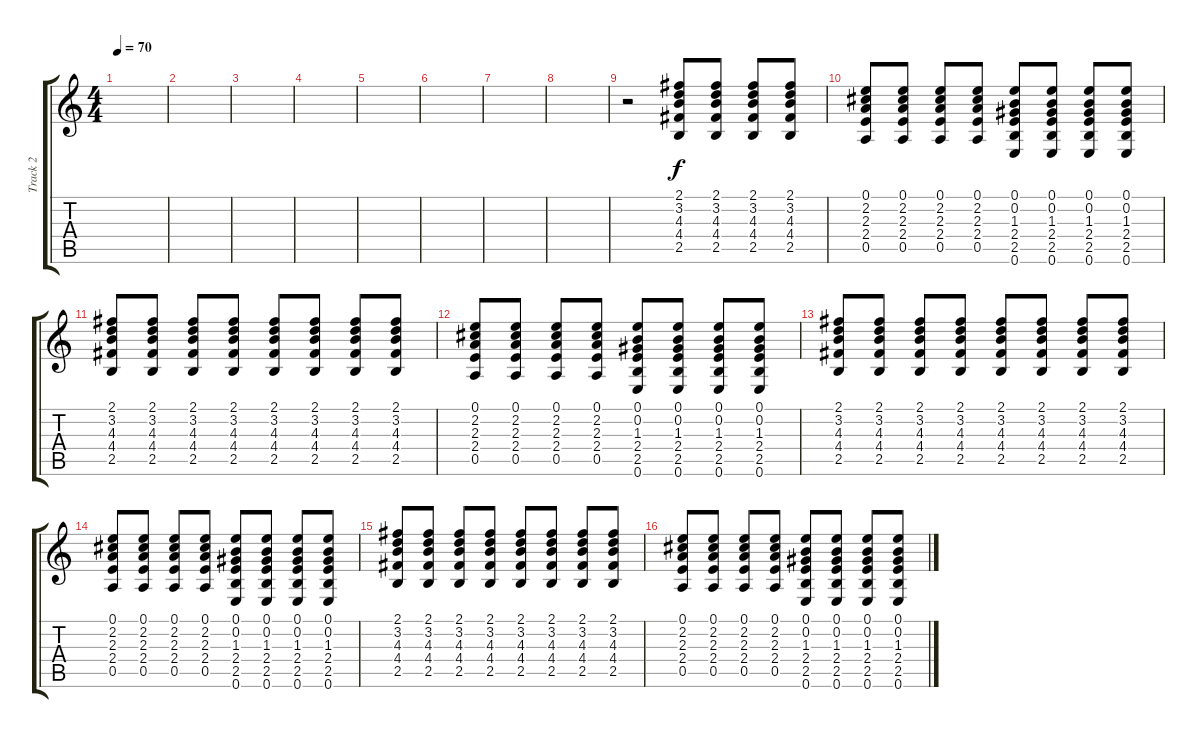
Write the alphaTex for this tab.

\track ("Track 2" "Track 2") {instrument acousticguitarsteel}
\staff {score tabs}
\tuning (E4 B3 G3 D3 A2 E2) {hide}
\ts (4 4)
\tempo 70
\clef g2
\ks c
|
|
|
|
|
|
|
|
r.2{volume 0} (2.1 3.2 4.3 4.4 2.5).8{volume 10} (2.1 3.2 4.3 4.4 2.5).8 (2.1 3.2 4.3 4.4 2.5).8 (2.1 3.2 4.3 4.4 2.5).8 |
(0.1 2.2 2.3 2.4 0.5).8 (0.1 2.2 2.3 2.4 0.5).8 (0.1 2.2 2.3 2.4 0.5).8 (0.1 2.2 2.3 2.4 0.5).8 (0.1 0.2 1.3 2.4 2.5 0.6).8 (0.1 0.2 1.3 2.4 2.5 0.6).8 (0.1 0.2 1.3 2.4 2.5 0.6).8 (0.1 0.2 1.3 2.4 2.5 0.6).8 |
(2.1 3.2 4.3 4.4 2.5).8 (2.1 3.2 4.3 4.4 2.5).8 (2.1 3.2 4.3 4.4 2.5).8 (2.1 3.2 4.3 4.4 2.5).8 (2.1 3.2 4.3 4.4 2.5).8 (2.1 3.2 4.3 4.4 2.5).8 (2.1 3.2 4.3 4.4 2.5).8 (2.1 3.2 4.3 4.4 2.5).8 |
(0.1 2.2 2.3 2.4 0.5).8 (0.1 2.2 2.3 2.4 0.5).8 (0.1 2.2 2.3 2.4 0.5).8 (0.1 2.2 2.3 2.4 0.5).8 (0.1 0.2 1.3 2.4 2.5 0.6).8 (0.1 0.2 1.3 2.4 2.5 0.6).8 (0.1 0.2 1.3 2.4 2.5 0.6).8 (0.1 0.2 1.3 2.4 2.5 0.6).8 |
(2.1 3.2 4.3 4.4 2.5).8 (2.1 3.2 4.3 4.4 2.5).8 (2.1 3.2 4.3 4.4 2.5).8 (2.1 3.2 4.3 4.4 2.5).8 (2.1 3.2 4.3 4.4 2.5).8 (2.1 3.2 4.3 4.4 2.5).8 (2.1 3.2 4.3 4.4 2.5).8 (2.1 3.2 4.3 4.4 2.5).8 |
(0.1 2.2 2.3 2.4 0.5).8 (0.1 2.2 2.3 2.4 0.5).8 (0.1 2.2 2.3 2.4 0.5).8 (0.1 2.2 2.3 2.4 0.5).8 (0.1 0.2 1.3 2.4 2.5 0.6).8 (0.1 0.2 1.3 2.4 2.5 0.6).8 (0.1 0.2 1.3 2.4 2.5 0.6).8 (0.1 0.2 1.3 2.4 2.5 0.6).8 |
(2.1 3.2 4.3 4.4 2.5).8 (2.1 3.2 4.3 4.4 2.5).8 (2.1 3.2 4.3 4.4 2.5).8 (2.1 3.2 4.3 4.4 2.5).8 (2.1 3.2 4.3 4.4 2.5).8 (2.1 3.2 4.3 4.4 2.5).8 (2.1 3.2 4.3 4.4 2.5).8 (2.1 3.2 4.3 4.4 2.5).8 |
(0.1 2.2 2.3 2.4 0.5).8 (0.1 2.2 2.3 2.4 0.5).8 (0.1 2.2 2.3 2.4 0.5).8 (0.1 2.2 2.3 2.4 0.5).8 (0.1 0.2 1.3 2.4 2.5 0.6).8 (0.1 0.2 1.3 2.4 2.5 0.6).8 (0.1 0.2 1.3 2.4 2.5 0.6).8 (0.1 0.2 1.3 2.4 2.5 0.6).8
